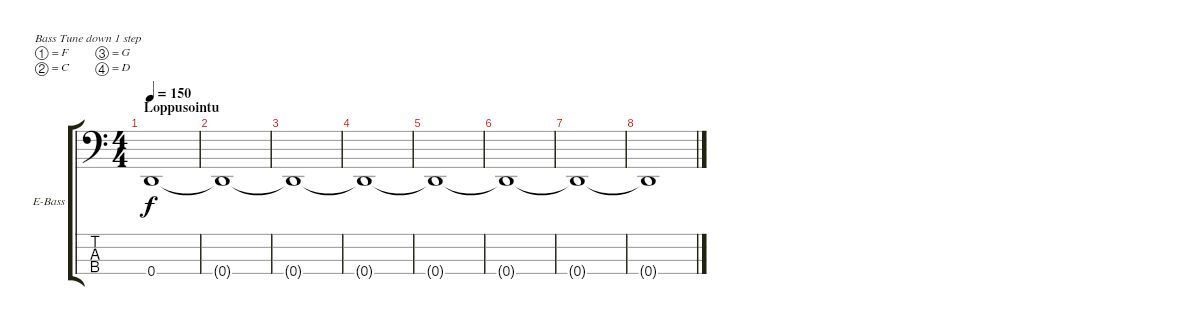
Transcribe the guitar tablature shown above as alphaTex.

\bracketExtendMode groupsimilarinstruments
\firstSystemTrackNameOrientation horizontal
\otherSystemsTrackNameOrientation horizontal
\track ("Basso" "E-Bass") {instrument electricbassfinger}
\staff {score tabs}
\tuning (F2 C2 G1 D1)
\ts (4 4)
\section ("" "Loppusointu")
\tempo 150
\clef f4
\ks c
0.4.1{dy f} |
0.4{t}.1 |
0.4{t}.1 |
0.4{t}.1 |
0.4{t}.1 |
0.4{t}.1 |
0.4{t}.1 |
0.4{t}.1
